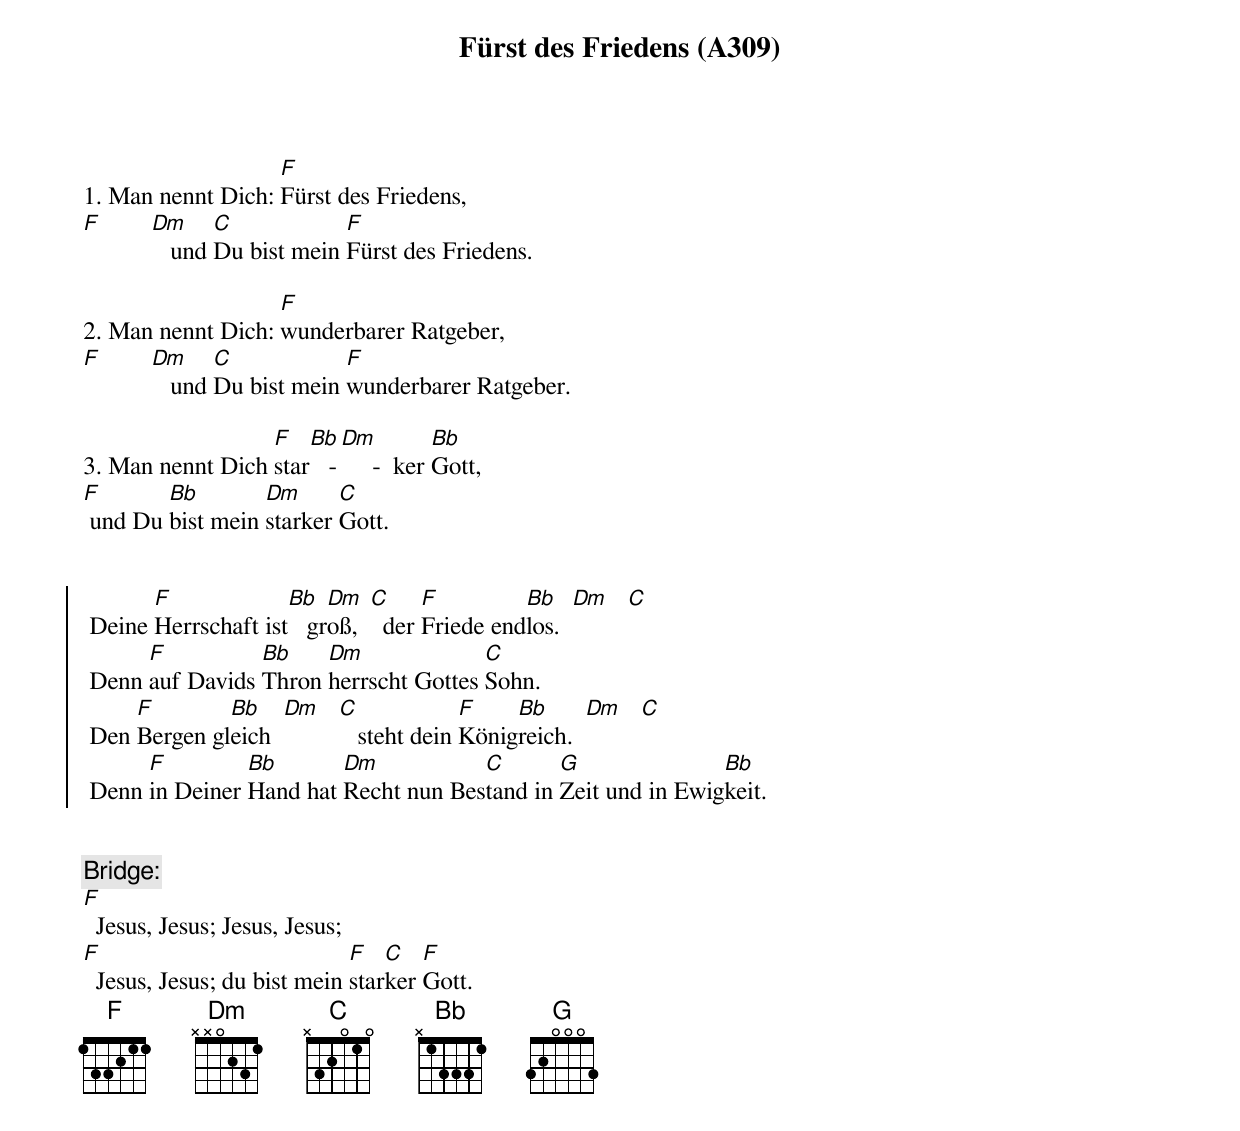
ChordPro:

{title: Fürst des Friedens (A309)}
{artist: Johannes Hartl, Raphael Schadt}

1. Man nennt Dich: [F]Fürst des Friedens,
[F]        [Dm]   und [C]Du bist mein [F]Fürst des Friedens.

2. Man nennt Dich: [F]wunderbarer Ratgeber,
[F]        [Dm]   und [C]Du bist mein [F]wunderbarer Ratgeber.

3. Man nennt Dich [F]star[Bb]   -[Dm]     -  ker [Bb]Gott,
[F] und Du [Bb]bist mein [Dm]starker [C]Gott.


{soc}
 Deine [F]Herrschaft ist[Bb]   gr[Dm]oß,  [C]  der [F]Friede end[Bb]los.  [Dm]   [C]
 Denn [F]auf Davids [Bb]Thron [Dm]herrscht Gottes [C]Sohn.
 Den [F]Bergen gl[Bb]eich  [Dm]   [C]   steht dein [F]König[Bb]reich.  [Dm]   [C]
 Denn [F]in Deiner [Bb]Hand hat [Dm]Recht nun Bes[C]tand in [G]Zeit und in Ewig[Bb]keit.
 {eoc}


{comment: Bridge:}
[F]  Jesus, Jesus; Jesus, Jesus;
[F]  Jesus, Jesus; du bist mein [F]star[C]ker [F]Gott.
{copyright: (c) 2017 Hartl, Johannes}
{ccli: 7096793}
